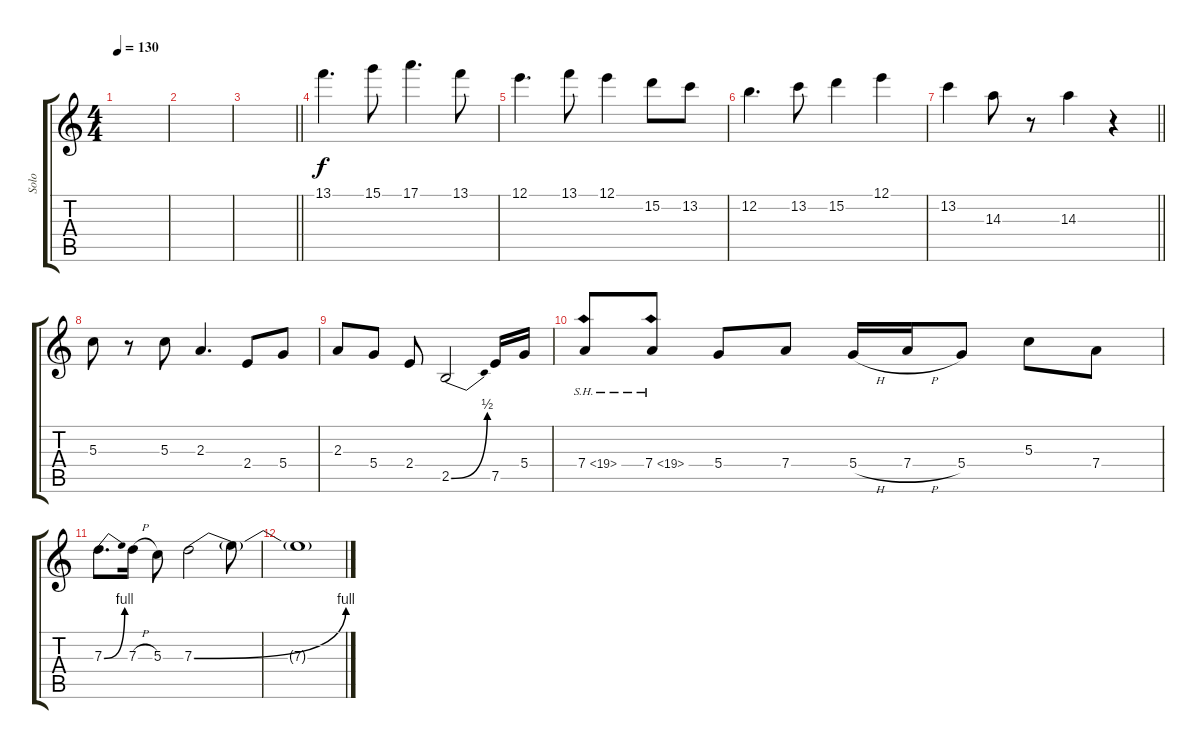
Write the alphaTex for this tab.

\track ("Solo" "Solo") {instrument distortionguitar}
\staff {score tabs}
\tuning (E4 B3 G3 D3 A2 E2) {hide}
\ts (4 4)
\tempo 130
\clef g2
\ks c
|
|
\barLineRight lightlight
|
\section ("" "")
13.1.4{d} 15.1.8 17.1.4{d} 13.1.8 |
12.1.4{d} 13.1.8 12.1.4 15.2.8 13.2.8 |
12.2.4{d} 13.2.8 15.2.4 12.1.4 |
\barLineRight lightlight
13.2.4 14.3.8 r.8 14.3.4 r.4 |
5.3.8 r.8 5.3.8 2.3.4{d} 2.4.8 5.4.8 |
2.3.8 5.4.8 2.4.8 2.5{be (bend 0 0 60 2)}.2 7.5.16 5.4.16 |
7.4{sh 12}.8 7.4{sh 12}.8 5.4.8 7.4.8 5.4{h}.16 7.4{h}.16 5.4.8 5.3.8 7.4.8 |
7.3{be (bend 0 0 60 4)}.8{d} 7.3{h}.16 5.3.8 7.3{be (bend 0 0 60 4)}.2 7.3{t}.8 |
7.3{t}.1
